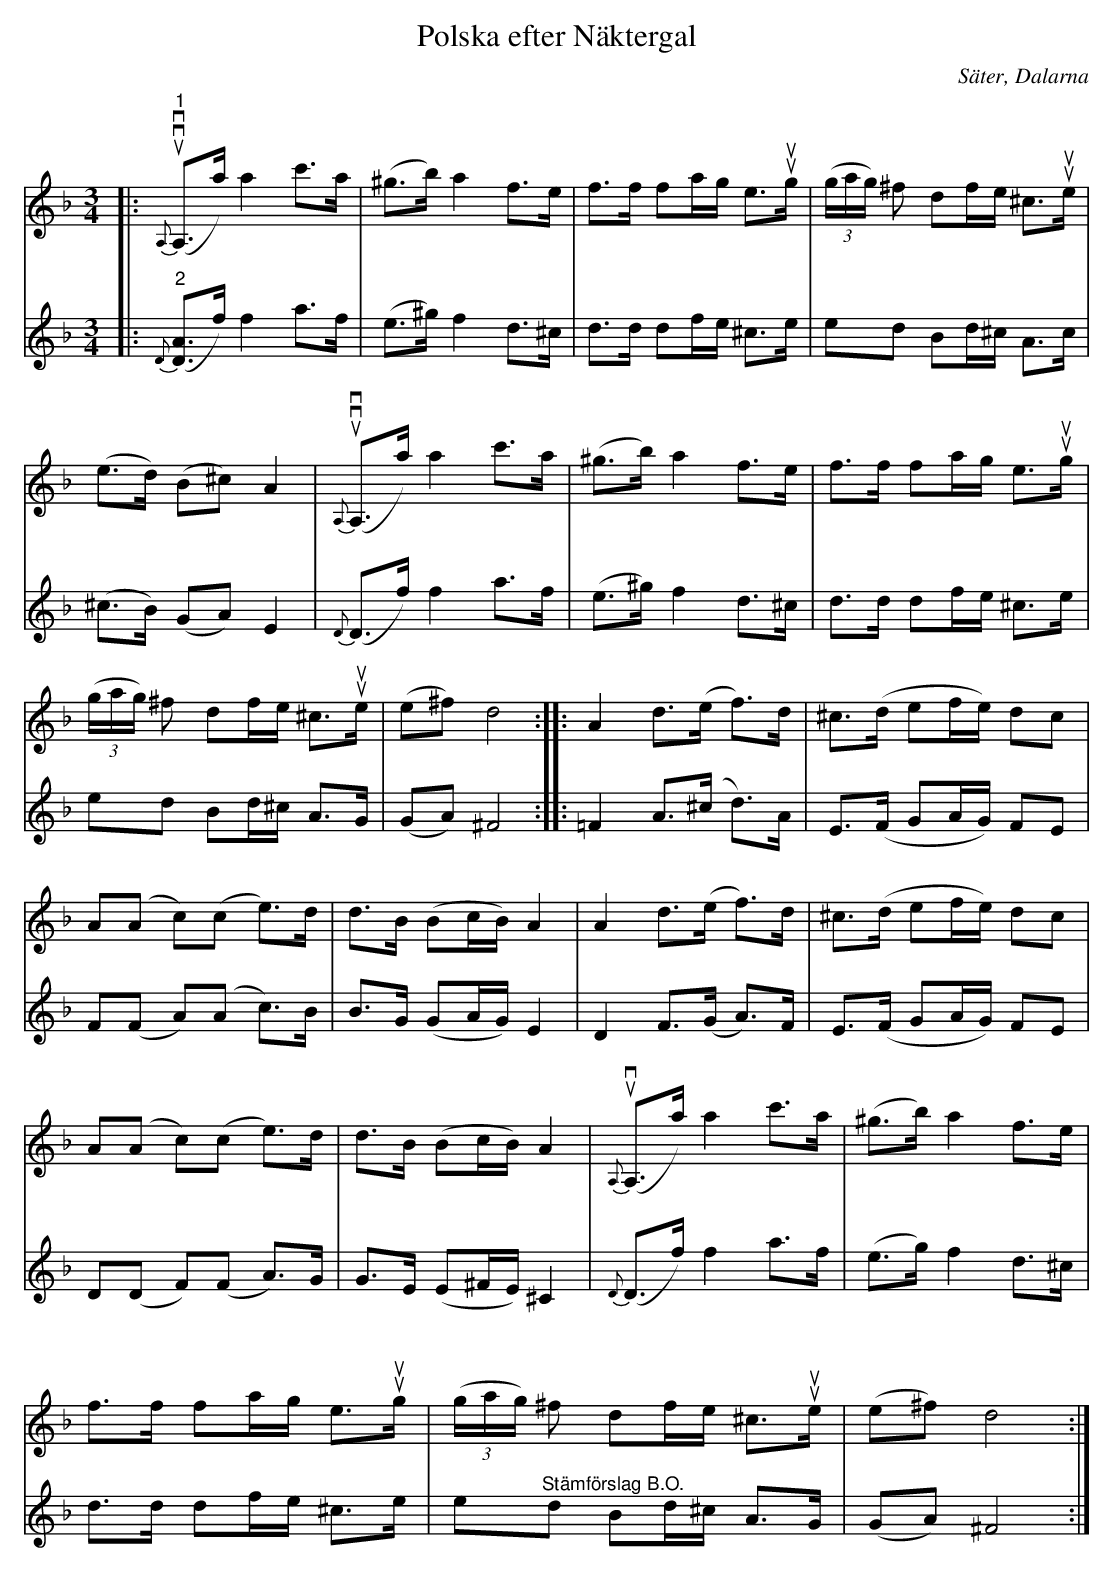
X:1
T:Polska efter Näktergal
O:Säter, Dalarna
L:1/8
M:3/4
K:Dm
V:1
|:"^1"u{A,}vv (A,>a) a2 c'>a | (^g>b) a2 f>e | f>f fa/g/ e>uug | (3(g/a/g/) ^f df/e/ ^c>uue |
(e>d) (B^c) A2 |u{A,}vv (A,>a) a2 c'>a | (^g>b) a2 f>e | f>f fa/g/ e>uug |
(3(g/a/g/) ^f df/e/ ^c>uue | (e^f) d4 :: A2 d>(e f>)d | ^c>(d ef/e/) dc |
A(A c)(c e>)d | d>B (Bc/B/) A2 | A2 d>(e f>)d | ^c>(d ef/e/) dc |
A(A c)(c e>)d | d>B (Bc/B/) A2 |u{A,}v (A,>a) a2 c'>a | (^g>b) a2 f>e |
f>f fa/g/ e>uug | (3(g/a/g/) ^f df/e/ ^c>uue | (e^f) d4 :|
V:2
|:"^2"{D} ([DA]>f) f2 a>f | (e>^g) f2 d>^c | d>d df/e/ ^c>e | ed Bd/^c/ A>c |
(^c>B) (GA) E2 | {D} (D>f) f2 a>f | (e>^g) f2 d>^c | d>d df/e/ ^c>e |
ed Bd/^c/ A>G | (GA) ^F4 :: =F2 A>(^c d>)A | E>(F GA/G/) FE |
F(F A)(A c>)B | B>G (GA/G/) E2 | D2 F>(G A>)F | E>(F GA/G/) FE |
D(D F)(F A>)G | G>E (E^F/E/) ^C2 |{D} (D>f) f2 a>f | (e>g) f2 d>^c |
d>d df/e/ ^c>e | e"^Stämförslag B.O."d Bd/^c/ A>G | (GA) ^F4 :|
